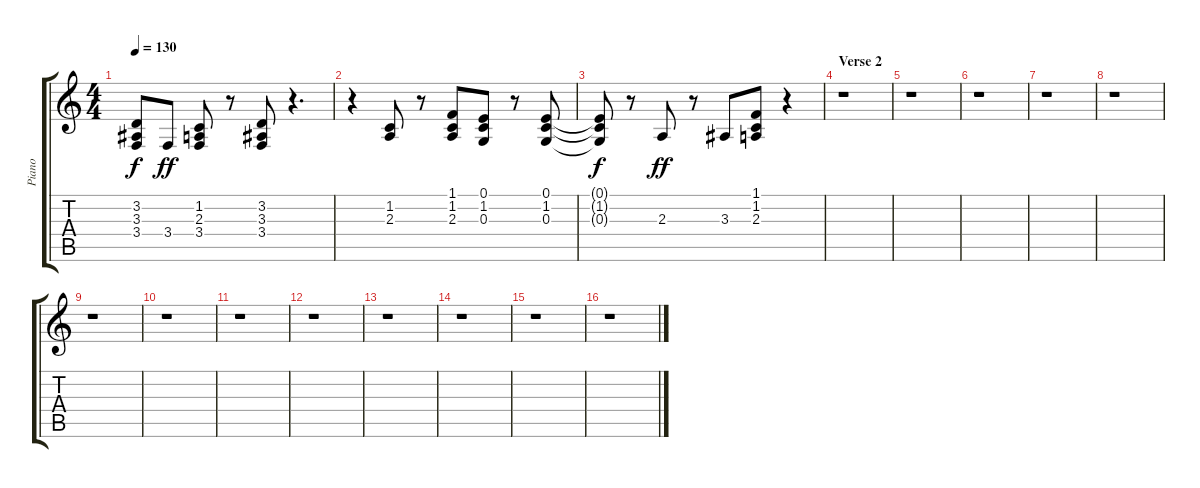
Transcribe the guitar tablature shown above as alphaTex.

\track ("Piano" "Piano") {instrument clavinet}
\staff {score tabs}
\tuning (E4 B3 G3 D3 A2 E2) {hide}
\ts (4 4)
\tempo 130
\clef g2
\ks c
(3.2{t} 3.3{t} 3.4{t}).8{dy f} 3.4.8{dy ff} (1.2 2.3 3.4).8 r.8 (3.2 3.3 3.4).8 r.4{d} |
r.4 (1.2 2.3).8 r.8 (1.1 1.2 2.3).8 (0.1 1.2 0.3).8 r.8 (0.1 1.2 0.3).8 |
(0.1{t} 1.2{t} 0.3{t}).8{dy f} r.8 2.3.8{dy ff} r.8 3.3.8 (1.1 1.2 2.3).8 r.4 |
\section ("" "Verse 2")
r.1 |
r.1 |
r.1 |
r.1 |
r.1 |
r.1 |
r.1 |
r.1 |
r.1 |
r.1 |
r.1 |
r.1 |
r.1
